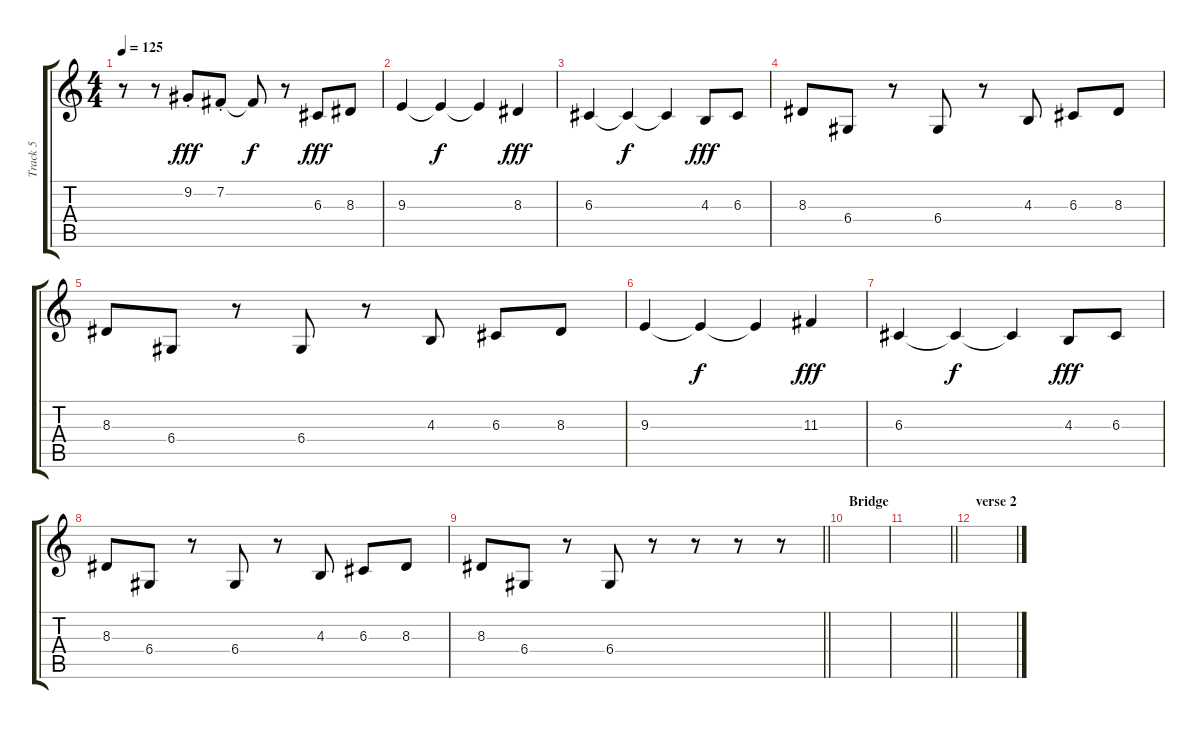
\track ("Track 5" "Track 5") {instrument clarinet}
\staff {score tabs}
\tuning (E4 B3 G3 D3 A2 E2) {hide}
\ts (4 4)
\tempo 125
\clef g2
\ks c
r.8{dy f} r.8 9.2{st}.8{dy fff} 7.2{st}.8 7.2{t}.8{dy f} r.8 6.3.8{dy fff} 8.3.8 |
9.3.4 9.3{t}.4{dy f} 9.3{t}.4 8.3.4{dy fff} |
6.3.4 6.3{t}.4{dy f} 6.3{t}.4 4.3.8{dy fff} 6.3.8 |
8.3.8 6.4.8 r.8 6.4.8 r.8 4.3.8 6.3.8 8.3.8 |
8.3.8 6.4.8 r.8 6.4.8 r.8 4.3.8 6.3.8 8.3.8 |
9.3.4 9.3{t}.4{dy f} 9.3{t}.4 11.3.4{dy fff} |
6.3.4 6.3{t}.4{dy f} 6.3{t}.4 4.3.8{dy fff} 6.3.8 |
8.3.8 6.4.8 r.8 6.4.8 r.8 4.3.8 6.3.8 8.3.8 |
\barLineRight lightlight
8.3.8 6.4.8 r.8 6.4.8 r.8 r.8 r.8 r.8 |
\section ("" "Bridge")
|
\barLineRight lightlight
|
\section ("" "verse 2")
